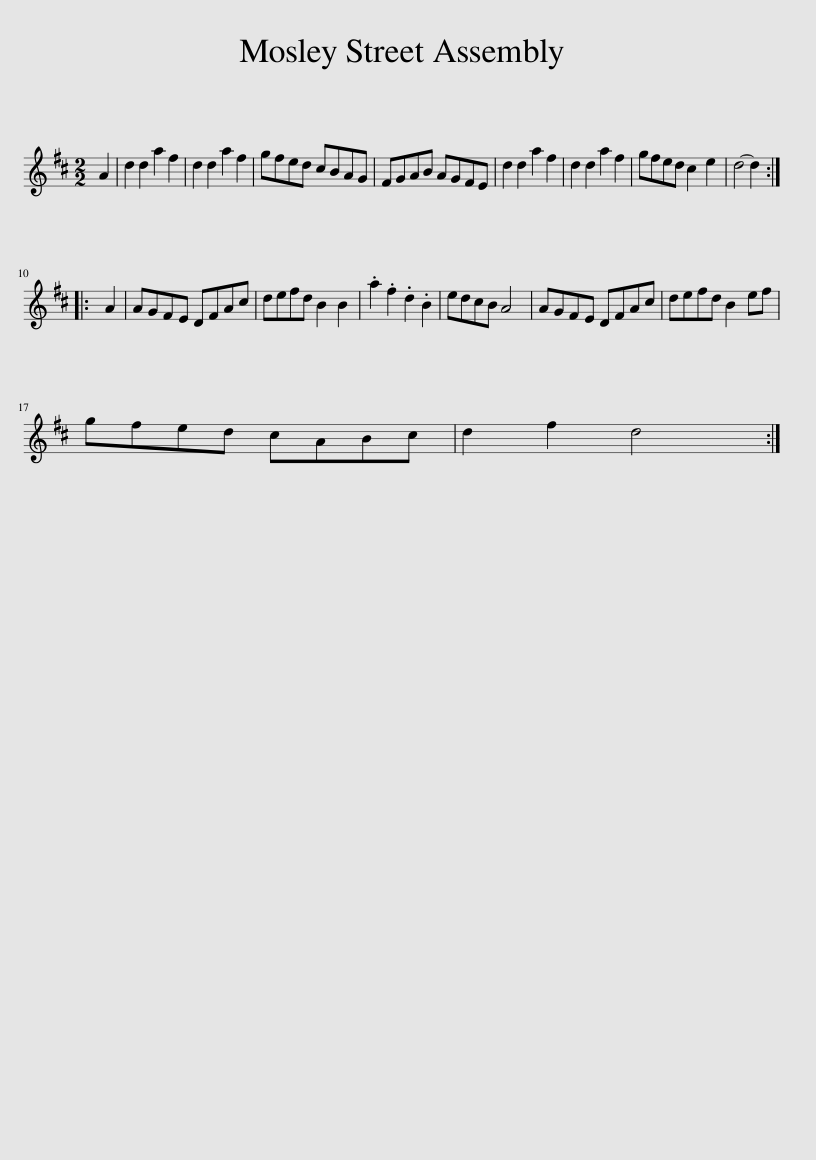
X:1
L:1/8
M:2/2
I:linebreak $
K:D
V:1 treble
V:1
 A2 | d2 d2 a2 f2 | d2 d2 a2 f2 | gfed cBAG | FGAB AGFE | %5
 d2 d2 a2 f2 | d2 d2 a2 f2 | gfed c2 e2 | d4- d2 ::$ A2 | %10
 AGFE DFAc | defd B2 B2 | .a2 .f2 .d2 .B2 | edcB A4 | AGFE DFAc | %15
 defd B2 ef |$ gfed cABc | d2 f2 d4 :| %18
